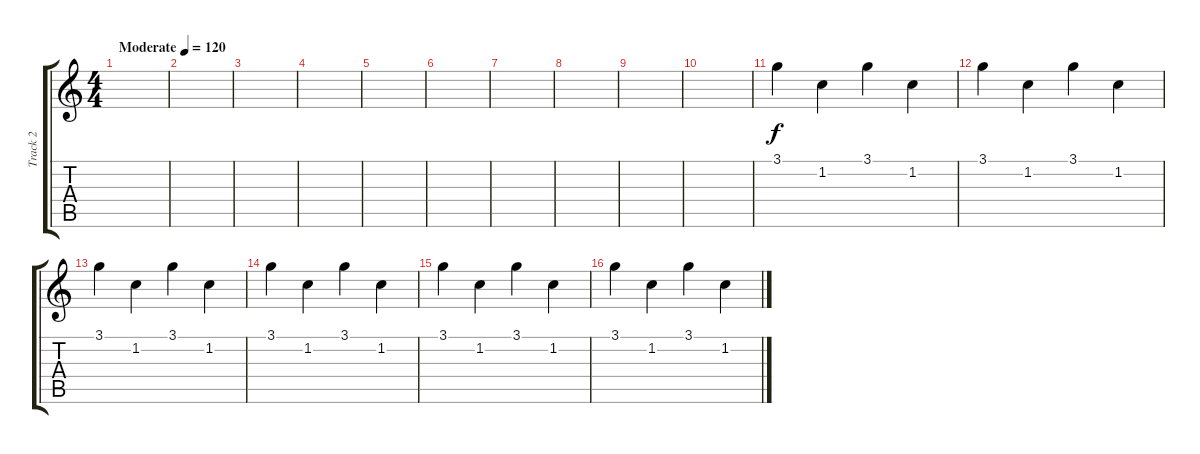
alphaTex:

\track ("Track 2" "Track 2") {instrument acousticguitarsteel}
\staff {score tabs}
\tuning (E4 B3 G3 D3 A2 E2) {hide}
\ts (4 4)
\tempo (120 "Moderate")
\clef g2
\ks c
|
|
|
|
|
|
|
|
|
|
3.1.4 1.2.4 3.1.4 1.2.4 |
3.1.4 1.2.4 3.1.4 1.2.4 |
3.1.4 1.2.4 3.1.4 1.2.4 |
3.1.4 1.2.4 3.1.4 1.2.4 |
3.1.4 1.2.4 3.1.4 1.2.4 |
3.1.4 1.2.4 3.1.4 1.2.4
